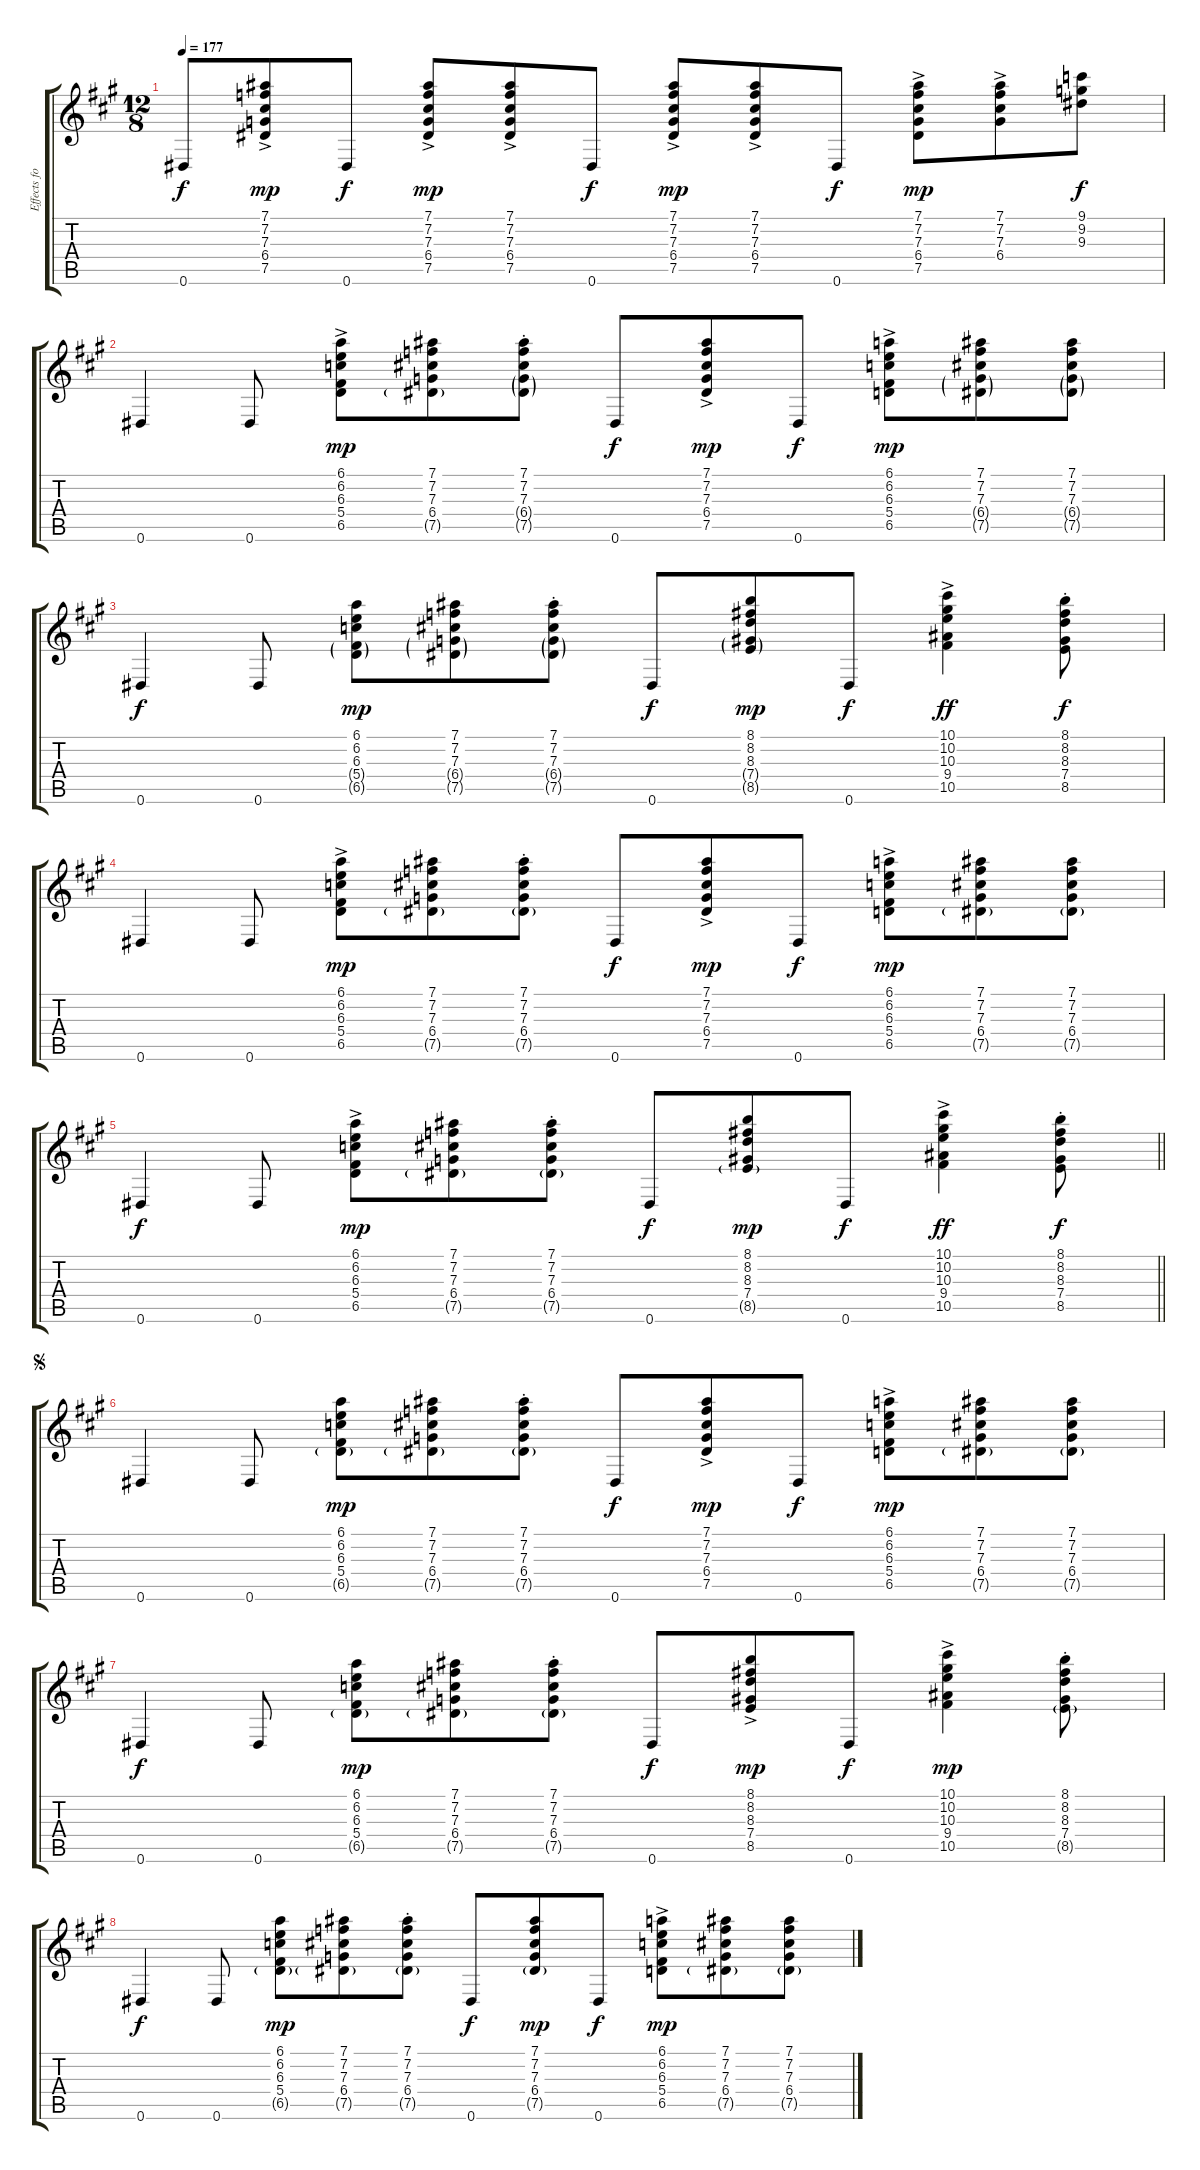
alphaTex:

\track ("Effects for Guitar 1" "Effects fo") {instrument electricguitarjazz}
\staff {score tabs}
\tuning (Eb4 Bb3 Gb3 Db3 Ab2 Eb2) {hide}
\ts (12 8)
\tempo 177
\clef g2
\ks a
0.6.8{dy f} (7.1{ac} 7.2{ac} 7.3{ac} 6.4 7.5).8{dy mp} 0.6.8{dy f} (7.1{ac} 7.2{ac} 7.3{ac} 6.4 7.5).8{dy mp} (7.1{ac} 7.2{ac} 7.3{ac} 6.4 7.5).8 0.6.8{dy f} (7.1{ac} 7.2{ac} 7.3{ac} 6.4 7.5).8{dy mp} (7.1{ac} 7.2{ac} 7.3{ac} 6.4 7.5).8 0.6.8{dy f} (7.1{ac} 7.2{ac} 7.3{ac} 6.4 7.5).8{dy mp} (7.1{ac} 7.2{ac} 7.3{ac} 6.4).8 (9.1 9.2 9.3).8{dy f} |
0.6.4 0.6.8 (6.1{ac} 6.2{ac} 6.3{ac} 5.4{ac} 6.5).8{dy mp} (7.1 7.2 7.3 6.4 7.5{g}).8 (7.1{st} 7.2{st} 7.3{st} 6.4{g st} 7.5{g st}).8 0.6.8{dy f} (7.1{ac} 7.2{ac} 7.3{ac} 6.4 7.5).8{dy mp} 0.6.8{dy f} (6.1{ac} 6.2{ac} 6.3{ac} 5.4 6.5).8{dy mp} (7.1 7.2 7.3 6.4{g} 7.5{g}).8 (7.1 7.2 7.3 6.4{g} 7.5{g}).8 |
0.6.4{dy f} 0.6.8 (6.1 6.2 6.3 5.4{g} 6.5{g}).8{dy mp} (7.1 7.2 7.3 6.4{g} 7.5{g}).8 (7.1{st} 7.2{st} 7.3{st} 6.4{g st} 7.5{g st}).8 0.6.8{dy f} (8.1 8.2 8.3 7.4{g} 8.5{g}).8{dy mp} 0.6.8{dy f} (10.1{ac} 10.2{ac} 10.3{ac} 9.4{ac} 10.5{ac}).4{dy ff} (8.1{st} 8.2{st} 8.3{st} 7.4{st} 8.5{st}).8{dy f} |
0.6.4 0.6.8 (6.1{ac} 6.2{ac} 6.3{ac} 5.4{ac} 6.5).8{dy mp} (7.1 7.2 7.3 6.4 7.5{g}).8 (7.1{st} 7.2{st} 7.3{st} 6.4{st} 7.5{g st}).8 0.6.8{dy f} (7.1{ac} 7.2{ac} 7.3{ac} 6.4{ac} 7.5).8{dy mp} 0.6.8{dy f} (6.1{ac} 6.2{ac} 6.3{ac} 5.4{ac} 6.5).8{dy mp} (7.1 7.2 7.3 6.4 7.5{g}).8 (7.1 7.2 7.3 6.4 7.5{g}).8 |
\barLineRight lightlight
0.6.4{dy f} 0.6.8 (6.1{ac} 6.2{ac} 6.3{ac} 5.4{ac} 6.5).8{dy mp} (7.1 7.2 7.3 6.4 7.5{g}).8 (7.1{st} 7.2{st} 7.3{st} 6.4{st} 7.5{g st}).8 0.6.8{dy f} (8.1 8.2 8.3 7.4 8.5{g}).8{dy mp} 0.6.8{dy f} (10.1{ac} 10.2{ac} 10.3{ac} 9.4{ac} 10.5{ac}).4{dy ff} (8.1{st} 8.2{st} 8.3{st} 7.4{st} 8.5{st}).8{dy f} |
\jump segno
0.6.4 0.6.8 (6.1 6.2 6.3 5.4 6.5{g}).8{dy mp} (7.1 7.2 7.3 6.4 7.5{g}).8 (7.1{st} 7.2{st} 7.3{st} 6.4{st} 7.5{g st}).8 0.6.8{dy f} (7.1{ac} 7.2{ac} 7.3{ac} 6.4{ac} 7.5).8{dy mp} 0.6.8{dy f} (6.1{ac} 6.2{ac} 6.3{ac} 5.4{ac} 6.5).8{dy mp} (7.1 7.2 7.3 6.4 7.5{g}).8 (7.1 7.2 7.3 6.4 7.5{g}).8 |
0.6.4{dy f} 0.6.8 (6.1 6.2 6.3 5.4 6.5{g}).8{dy mp} (7.1 7.2 7.3 6.4 7.5{g}).8 (7.1{st} 7.2{st} 7.3{st} 6.4{st} 7.5{g st}).8 0.6.8{dy f} (8.1{ac} 8.2{ac} 8.3{ac} 7.4{ac} 8.5).8{dy mp} 0.6.8{dy f} (10.1{ac} 10.2{ac} 10.3{ac} 9.4{ac} 10.5).4{dy mp} (8.1{st} 8.2{st} 8.3{st} 7.4{st} 8.5{g st}).8 |
0.6.4{dy f} 0.6.8 (6.1 6.2 6.3 5.4 6.5{g}).8{dy mp} (7.1 7.2 7.3 6.4 7.5{g}).8 (7.1{st} 7.2{st} 7.3{st} 6.4{st} 7.5{g st}).8 0.6.8{dy f} (7.1 7.2 7.3 6.4 7.5{g}).8{dy mp} 0.6.8{dy f} (6.1{ac} 6.2{ac} 6.3{ac} 5.4{ac} 6.5).8{dy mp} (7.1 7.2 7.3 6.4 7.5{g}).8 (7.1 7.2 7.3 6.4 7.5{g}).8
